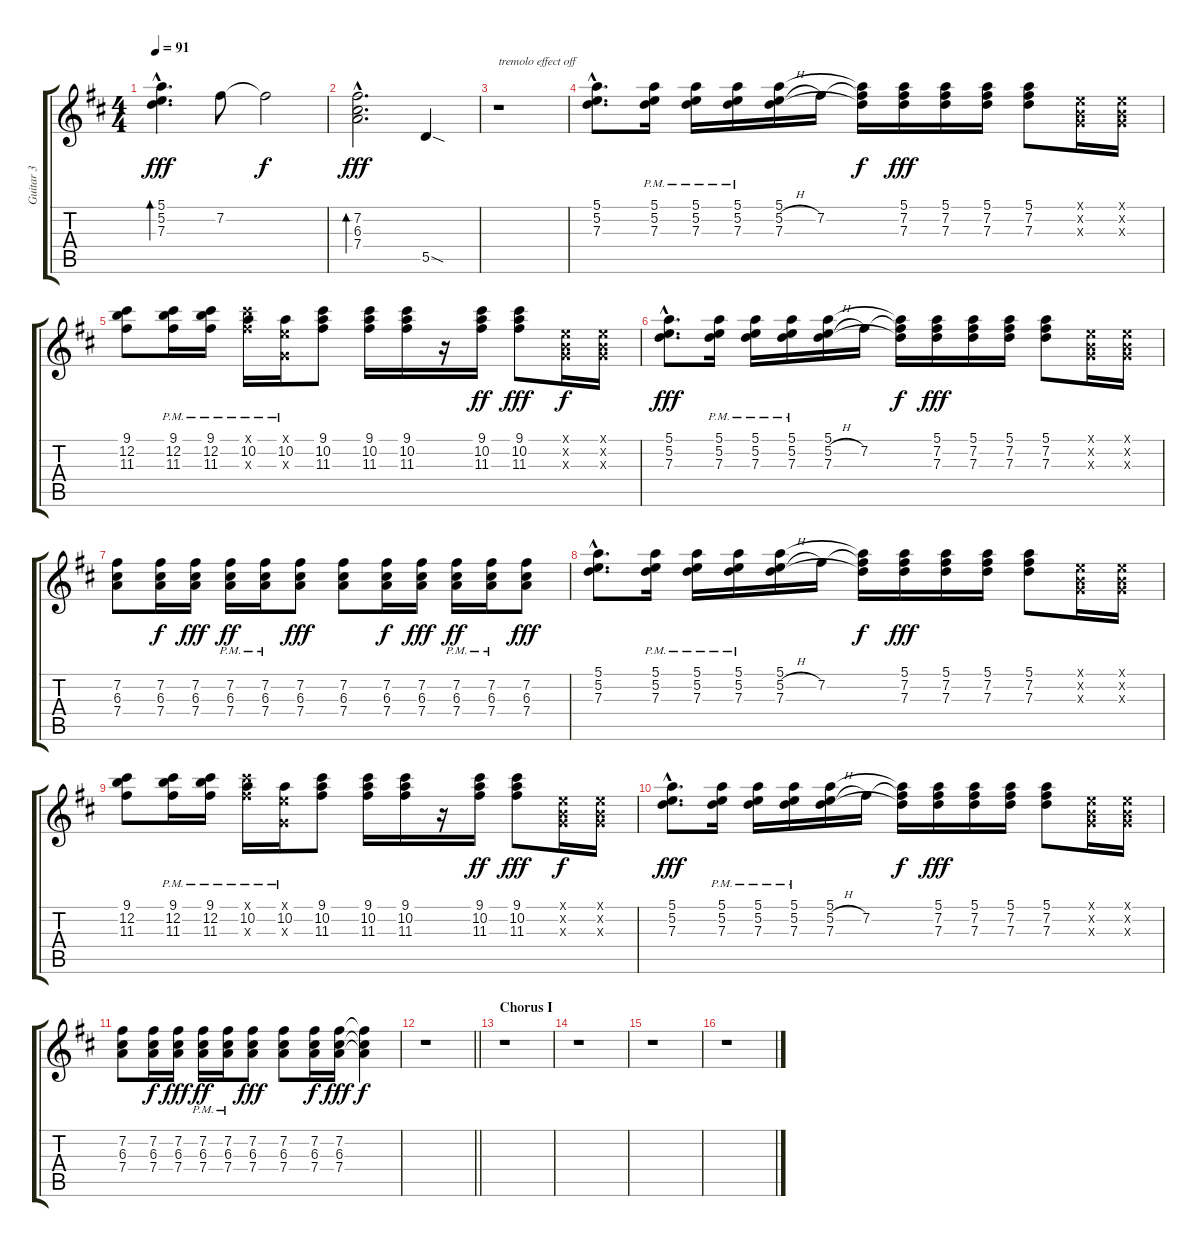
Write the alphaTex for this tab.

\track ("Guitar 3" "Guitar 3") {instrument acousticguitarsteel}
\staff {score tabs}
\tuning (E4 B3 G3 D3 A2 E2) {hide}
\ts (4 4)
\tempo 91
\clef g2
\ks d
(5.1 5.2{hac} 7.3).4{d bd 120 dy fff} 7.2.8 7.2{t}.2{dy f} |
(7.2{hac} 6.3{hac} 7.4{hac}).2{d bd 120 dy fff} 5.5{sod}.4 |
r.1{txt "tremolo effect off"} |
(5.1{hac} 5.2{hac} 7.3{hac}).8{d instrument acousticguitarsteel} (5.1{pm} 5.2{pm} 7.3{pm}).16 (5.1{pm} 5.2{pm} 7.3{pm}).16 (5.1{pm} 5.2{pm} 7.3{pm}).16 (5.1 5.2{h} 7.3).16 7.2.16 (5.1{t} 7.2{t} 7.3{t}).16{dy f} (5.1 7.2 7.3).16{dy fff} (5.1 7.2 7.3).16 (5.1 7.2 7.3).16 (5.1 7.2 7.3).8 (0.1{x} 0.2{x} 0.3{x}).16 (0.1{x} 0.2{x} 0.3{x}).16 |
(9.1 12.2 11.3).8 (9.1{pm} 12.2{pm} 11.3{pm}).16 (9.1{pm} 12.2{pm} 11.3{pm}).16 (9.1{x} 10.2{pm} 11.3{x}).16 (0.1{x} 10.2{pm} 0.3{x}).16 (9.1 10.2 11.3).8 (9.1 10.2 11.3).16 (9.1 10.2 11.3).16 r.16 (9.1 10.2 11.3).16{dy ff} (9.1 10.2 11.3).8{dy fff} (0.1{x} 0.2{x} 0.3{x}).16{dy f} (0.1{x} 0.2{x} 0.3{x}).16 |
(5.1{hac} 5.2{hac} 7.3{hac}).8{d dy fff} (5.1{pm} 5.2{pm} 7.3{pm}).16 (5.1{pm} 5.2{pm} 7.3{pm}).16 (5.1{pm} 5.2{pm} 7.3{pm}).16 (5.1 5.2{h} 7.3).16 7.2.16 (5.1{t} 7.2{t} 7.3{t}).16{dy f} (5.1 7.2 7.3).16{dy fff} (5.1 7.2 7.3).16 (5.1 7.2 7.3).16 (5.1 7.2 7.3).8 (0.1{x} 0.2{x} 0.3{x}).16 (0.1{x} 0.2{x} 0.3{x}).16 |
(7.2 6.3 7.4).8 (7.2 6.3 7.4).16{dy f} (7.2 6.3 7.4).16{dy fff} (7.2{pm} 6.3{pm} 7.4{pm}).16{dy ff} (7.2{pm} 6.3{pm} 7.4{pm}).16 (7.2 6.3 7.4).8{dy fff} (7.2 6.3 7.4).8 (7.2 6.3 7.4).16{dy f} (7.2 6.3 7.4).16{dy fff} (7.2{pm} 6.3{pm} 7.4{pm}).16{dy ff} (7.2{pm} 6.3{pm} 7.4{pm}).16 (7.2 6.3 7.4).8{dy fff} |
(5.1{hac} 5.2{hac} 7.3{hac}).8{d} (5.1{pm} 5.2{pm} 7.3{pm}).16 (5.1{pm} 5.2{pm} 7.3{pm}).16 (5.1{pm} 5.2{pm} 7.3{pm}).16 (5.1 5.2{h} 7.3).16 7.2.16 (5.1{t} 7.2{t} 7.3{t}).16{dy f} (5.1 7.2 7.3).16{dy fff} (5.1 7.2 7.3).16 (5.1 7.2 7.3).16 (5.1 7.2 7.3).8 (0.1{x} 0.2{x} 0.3{x}).16 (0.1{x} 0.2{x} 0.3{x}).16 |
(9.1 12.2 11.3).8 (9.1{pm} 12.2{pm} 11.3{pm}).16 (9.1{pm} 12.2{pm} 11.3{pm}).16 (9.1{x} 10.2{pm} 11.3{x}).16 (0.1{x} 10.2{pm} 0.3{x}).16 (9.1 10.2 11.3).8 (9.1 10.2 11.3).16 (9.1 10.2 11.3).16 r.16 (9.1 10.2 11.3).16{dy ff} (9.1 10.2 11.3).8{dy fff} (0.1{x} 0.2{x} 0.3{x}).16{dy f} (0.1{x} 0.2{x} 0.3{x}).16 |
(5.1{hac} 5.2{hac} 7.3{hac}).8{d dy fff} (5.1{pm} 5.2{pm} 7.3{pm}).16 (5.1{pm} 5.2{pm} 7.3{pm}).16 (5.1{pm} 5.2{pm} 7.3{pm}).16 (5.1 5.2{h} 7.3).16 7.2.16 (5.1{t} 7.2{t} 7.3{t}).16{dy f} (5.1 7.2 7.3).16{dy fff} (5.1 7.2 7.3).16 (5.1 7.2 7.3).16 (5.1 7.2 7.3).8 (0.1{x} 0.2{x} 0.3{x}).16 (0.1{x} 0.2{x} 0.3{x}).16 |
(7.2 6.3 7.4).8 (7.2 6.3 7.4).16{dy f} (7.2 6.3 7.4).16{dy fff} (7.2{pm} 6.3{pm} 7.4{pm}).16{dy ff} (7.2{pm} 6.3{pm} 7.4{pm}).16 (7.2 6.3 7.4).8{dy fff} (7.2 6.3 7.4).8 (7.2 6.3 7.4).16{dy f} (7.2 6.3 7.4).16{dy fff} (7.2{t} 6.3{t} 7.4{t}).4{dy f} |
\barLineRight lightlight
r.1 |
\section ("" "Chorus I")
r.1 |
r.1 |
r.1 |
r.1
